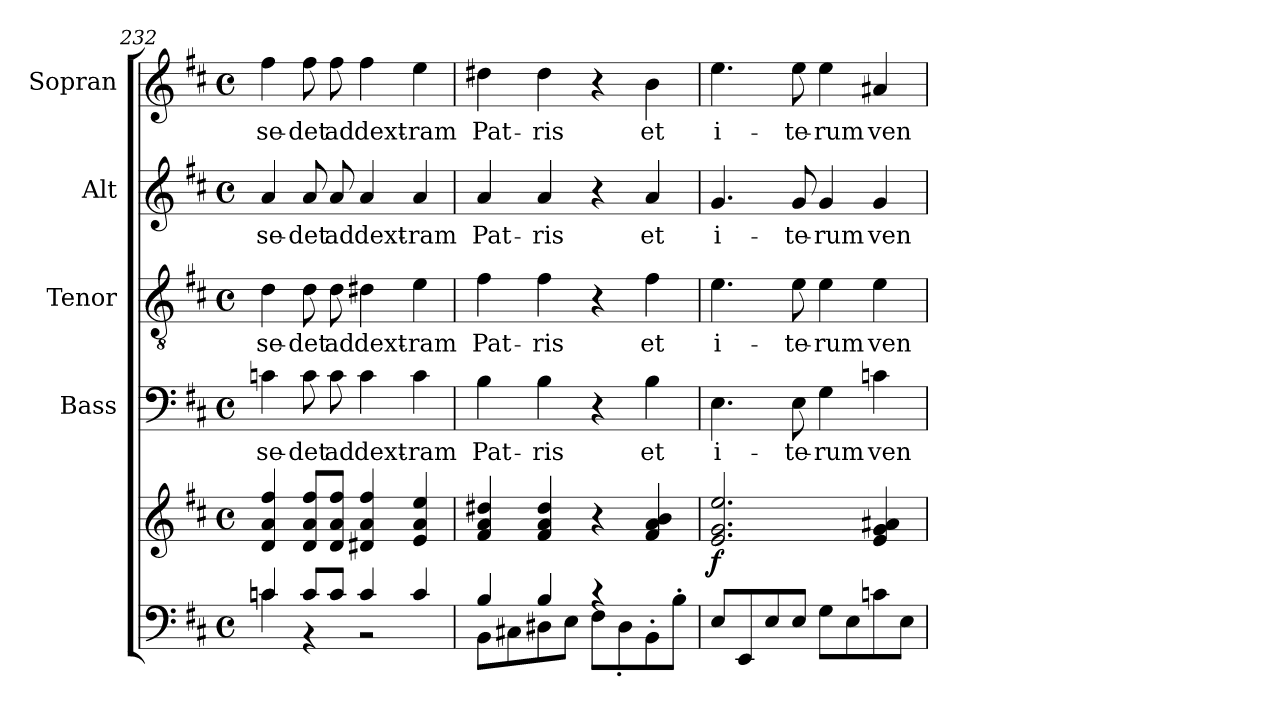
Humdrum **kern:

**kern	**kern	**dynam	**kern	**text	**kern	**text	**kern	**text	**kern	**text
*part5	*part5	*part5	*part4	*part4	*part3	*part3	*part2	*part2	*part1	*part1
*staff6	*staff5	*staff5/6	*staff4	*staff4	*staff3	*staff3	*staff2	*staff2	*staff1	*staff1
*	*	*	*I"Bass	*	*I"Tenor	*	*I"Alt	*	*I"Sopran	*
*	*	*	*I'B.	*	*I'T.	*	*I'A.	*	*I'S.	*
!!LO:PB:g=z
*clefF4	*clefG2	*	*clefF4	*	*clefGv2	*	*clefG2	*	*clefG2	*
*k[f#c#]	*k[f#c#]	*	*k[f#c#]	*	*k[f#c#]	*	*k[f#c#]	*	*k[f#c#]	*
*D:	*D:	*	*D:	*	*D:	*	*D:	*	*D:	*
*M4/4	*M4/4	*	*M4/4	*	*M4/4	*	*M4/4	*	*M4/4	*
*met(c)	*met(c)	*	*met(c)	*	*met(c)	*	*met(c)	*	*met(c)	*
=232	=232	=232	=232	=232	=232	=232	=232	=232	=232	=232
*^	*	*	*	*	*	*	*	*	*	*
!	!	!	!	!	!LO:LY:b	!	!LO:LY:b	!	!LO:LY:b	!	!LO:LY:b
4c!/	4cn\	4d!/ 4a!/ 4ff#!/	.	4cn\	se-	4d\	se-	4a/	se-	4ff#\	se-
!	!	!	!	!	!LO:LY:b	!	!LO:LY:b	!	!LO:LY:b	!	!LO:LY:b
8c!/L	4r	8d!/ 8a!/ 8ff#!/L	.	8c\	-det	8d\	-det	8a/	-det	8ff#\	-det
!	!	!	!	!	!LO:LY:b	!	!LO:LY:b	!	!LO:LY:b	!	!LO:LY:b
8c!/J	.	8d!/ 8a!/ 8ff#!/J	.	8c\	ad	8d\	ad	8a/	ad	8ff#\	ad
!	!	!	!	!	!LO:LY:b	!	!LO:LY:b	!	!LO:LY:b	!	!LO:LY:b
4c!/	2r	4d#X!/ 4a!/ 4ff#!/	.	4c\	dext-	4d#X\	dext-	4a/	dext-	4ff#\	dext-
!	!	!	!	!	!LO:LY:b	!	!LO:LY:b	!	!LO:LY:b	!	!LO:LY:b
4c!/	.	4e!/ 4a!/ 4ee!/	.	4c\	-ram	4e\	-ram	4a/	-ram	4ee\	-ram
=233	=233	=233	=233	=233	=233	=233	=233	=233	=233	=233	=233
!	!	!	!	!	!LO:LY:b	!	!LO:LY:b	!	!LO:LY:b	!	!LO:LY:b
4B!/	8BB\L	4f#!/ 4a!/ 4dd#X!/	.	4B\	Pat-	4f#\	Pat-	4a/	Pat-	4dd#X\	Pat-
.	8C#X\	.	.	.	.	.	.	.	.	.	.
!	!	!	!	!	!LO:LY:b	!	!LO:LY:b	!	!LO:LY:b	!	!LO:LY:b
4B!/	8D#X\	4f#!/ 4a!/ 4dd#!/	.	4B\	-ris	4f#\	-ris	4a/	-ris	4dd#\	-ris
.	8E\J	.	.	.	.	.	.	.	.	.	.
4rc	8F#\L	4r	.	4r	.	4r	.	4r	.	4r	.
.	8D#'>\	.	.	.	.	.	.	.	.	.	.
!	!	!	!	!	!LO:LY:b	!	!LO:LY:b	!	!LO:LY:b	!	!LO:LY:b
4ryy	8BB'>\	4f#/ 4a/ 4b/	.	4B\	et	4f#\	et	4a/	et	4b\	et
.	8B'>\J	.	.	.	.	.	.	.	.	.	.
=234	=234	=234	=234	=234	=234	=234	=234	=234	=234	=234	=234
!	!	!	!LO:DY:b	!	!LO:LY:b	!	!LO:LY:b	!	!LO:LY:b	!	!LO:LY:b
*v	*v	*	*	*	*	*	*	*	*	*	*
8E/L	2.e/ 2.g/ 2.ee/	f	4.E\	i-	4.e\	i-	4.g/	i-	4.ee\	i-
8EE/	.	.	.	.	.	.	.	.	.	.
8E/	.	.	.	.	.	.	.	.	.	.
!	!	!	!	!LO:LY:b	!	!LO:LY:b	!	!LO:LY:b	!	!LO:LY:b
8E/J	.	.	8E\	-te-	8e\	-te-	8g/	-te-	8ee\	-te-
!	!	!	!	!LO:LY:b	!	!LO:LY:b	!	!LO:LY:b	!	!LO:LY:b
8G\L	.	.	4G\	-rum	4e\	-rum	4g/	-rum	4ee\	-rum
8E\	.	.	.	.	.	.	.	.	.	.
!	!	!	!	!LO:LY:b	!	!LO:LY:b	!	!LO:LY:b	!	!LO:LY:b
8cn\	4e/ 4g/ 4a#X/	.	4cn\	ven-	4e\	ven-	4g/	ven-	4a#X/	ven-
8E\J	.	.	.	.	.	.	.	.	.	.
=	=	=	=	=	=	=	=	=	=	=
*-	*-	*-	*-	*-	*-	*-	*-	*-	*-	*-
